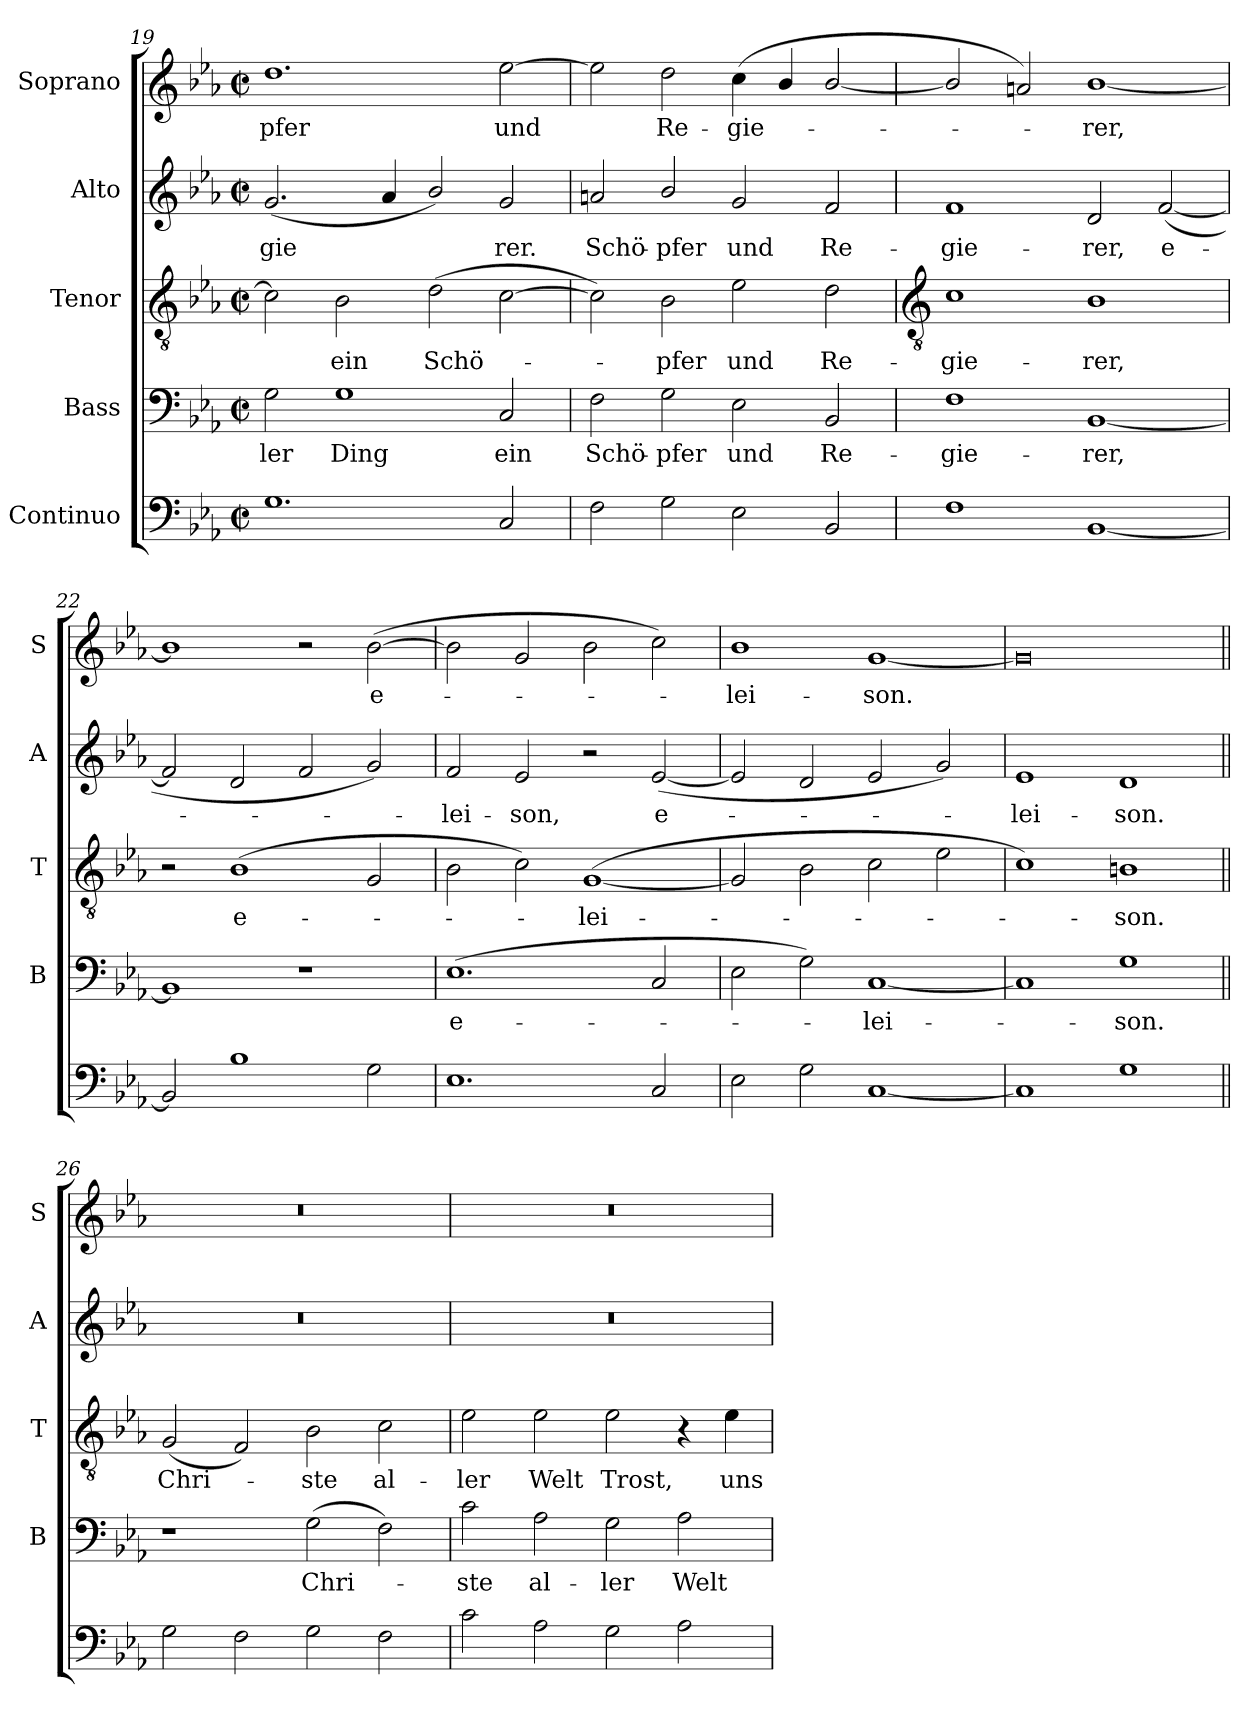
**kern	**kern	**text	**kern	**text	**kern	**text	**kern	**text
*part5	*part4	*part4	*part3	*part3	*part2	*part2	*part1	*part1
*staff5	*staff4	*staff4	*staff3	*staff3	*staff2	*staff2	*staff1	*staff1
*I"Continuo	*I"Bass	*	*I"Tenor	*	*I"Alto	*	*I"Soprano	*
*	*I'B	*	*I'T	*	*I'A	*	*I'S	*
*clefF4	*clefF4	*	*clefGv2	*	*clefG2	*	*clefG2	*
*k[b-e-a-]	*k[b-e-a-]	*	*k[b-e-a-]	*	*k[b-e-a-]	*	*k[b-e-a-]	*
*E-:	*E-:	*	*E-:	*	*E-:	*	*E-:	*
*M4/2	*M4/2	*	*M4/2	*	*M4/2	*	*M4/2	*
*met(c|)	*met(c|)	*	*met(c|)	*	*met(c|)	*	*met(c|)	*
=19	=19	=19	=19	=19	=19	=19	=19	=19
!	!	!LO:LY:b	!	!	!	!LO:LY:b	!	!LO:LY:b
1.G	2G	-ler	2c]	.	(<2.g	-gie	1.dd	pfer
!	!	!LO:LY:b	!	!LO:LY:b	!	!	!	!
.	1G	Ding	2B-	ein	.	.	.	.
.	.	.	.	.	4a-	.	.	.
!	!	!	!	!LO:LY:b	!	!	!	!
.	.	.	(>2d\	Schö-	2b-/)	.	.	.
!	!	!LO:LY:b	!	!	!	!LO:LY:b	!	!LO:LY:b
2C	2C	ein	[2c	.	2g	rer.	[2ee-	und
=20	=20	=20	=20	=20	=20	=20	=20	=20
!	!	!LO:LY:b	!	!	!	!LO:LY:b	!	!
2F	2F	Schö-	2c])	.	2an	Schö-	2ee-]	.
!	!	!LO:LY:b	!	!LO:LY:b	!	!LO:LY:b	!	!LO:LY:b
2G	2G	-pfer	2B-	pfer	2b-/	-pfer	2dd\	Re-
!	!	!LO:LY:b	!	!LO:LY:b	!	!LO:LY:b	!	!LO:LY:b
2E-	2E-	und	2e-	und	2g	und	(<4cc	-gie-
.	.	.	.	.	.	.	4b-/	.
!	!	!LO:LY:b	!	!LO:LY:b	!	!LO:LY:b	!	!
2BB-	2BB-	Re-	2d\	Re-	2f	Re-	[2b-/	.
!!LO:LB:g=z
=21	=21	=21	=21	=21	=21	=21	=21	=21
*	*	*	*clefGv2	*	*	*	*	*
!	!	!LO:LY:b	!	!LO:LY:b	!	!LO:LY:b	!	!
1F	1F	-gie-	1c	-gie-	1f	-gie-	2b-/]	.
.	.	.	.	.	.	.	2an)	.
!	!	!LO:LY:b	!	!LO:LY:b	!	!LO:LY:b	!	!LO:LY:b
[1BB-	[1BB-	-rer,	1B-	-rer,	2d	-rer,	[1b-/	rer,
!	!	!	!	!	!	!LO:LY:b	!	!
.	.	.	.	.	(<[2f	e-	.	.
=22	=22	=22	=22	=22	=22	=22	=22	=22
2BB-]	1BB-]	.	2r	.	2f]	.	1b-/]	.
!	!	!	!	!LO:LY:b	!	!	!	!
1B-	.	.	(>1B-	e-	2d	.	.	.
.	1r	.	.	.	2f	.	2r	.
!	!	!	!	!	!	!	!	!LO:LY:b
2G	.	.	2G	.	2g)	.	(>[2b-\	e-
=23	=23	=23	=23	=23	=23	=23	=23	=23
!	!	!LO:LY:b	!	!	!	!LO:LY:b	!	!
1.E-	(>1.E-	e-	2B-	.	2f	lei-	2b-\]	.
!	!	!	!	!	!	!LO:LY:b	!	!
.	.	.	2c)	.	2e-	-son,	2g	.
!	!	!	!	!LO:LY:b	!	!	!	!
.	.	.	(>[1G	lei-	2r	.	2b-	.
!	!	!	!	!	!	!LO:LY:b	!	!
2C	2C	.	.	.	(<[2e-	e-	2cc)	.
=24	=24	=24	=24	=24	=24	=24	=24	=24
!	!	!	!	!	!	!	!	!LO:LY:b
2E-	2E-	.	2G]	.	2e-]	.	1b-	lei-
2G	2G)	.	2B-	.	2d	.	.	.
!	!	!LO:LY:b	!	!	!	!	!	!LO:LY:b
[1C	[1C	lei-	2c	.	2e-	.	[1g	-son.
.	.	.	2e-	.	2g)	.	.	.
=25	=25	=25	=25	=25	=25	=25	=25	=25
!	!	!	!	!	!	!LO:LY:b	!	!
1C]	1C]	.	1c)	.	1e-	lei-	0g]	.
!	!	!LO:LY:b	!	!LO:LY:b	!	!LO:LY:b	!	!
1G	1G	son.	1Bn	son.	1d	-son.	.	.
=26||	=26||	=26||	=26||	=26||	=26||	=26||	=26||	=26||
!	!	!	!	!LO:LY:b	!	!	!	!
2G	1r	.	(<2G	Chri-	0r	.	0r	.
2F	.	.	2F)	.	.	.	.	.
!	!	!LO:LY:b	!	!LO:LY:b	!	!	!	!
2G	(>2G	Chri-	2B-	ste	.	.	.	.
!	!	!	!	!LO:LY:b	!	!	!	!
2F	2F)	.	2c	al-	.	.	.	.
=27	=27	=27	=27	=27	=27	=27	=27	=27
!	!	!LO:LY:b	!	!LO:LY:b	!	!	!	!
2c	2c	ste	2e-	-ler	0r	.	0r	.
!	!	!LO:LY:b	!	!LO:LY:b	!	!	!	!
2A-	2A-	al-	2e-	Welt	.	.	.	.
!	!	!LO:LY:b	!	!LO:LY:b	!	!	!	!
2G	2G	-ler	2e-	Trost,	.	.	.	.
!	!	!LO:LY:b	!	!	!	!	!	!
2A-	2A-	Welt	4r	.	.	.	.	.
!	!	!	!	!LO:LY:b	!	!	!	!
.	.	.	4e-	uns	.	.	.	.
=	=	=	=	=	=	=	=	=
*-	*-	*-	*-	*-	*-	*-	*-	*-
